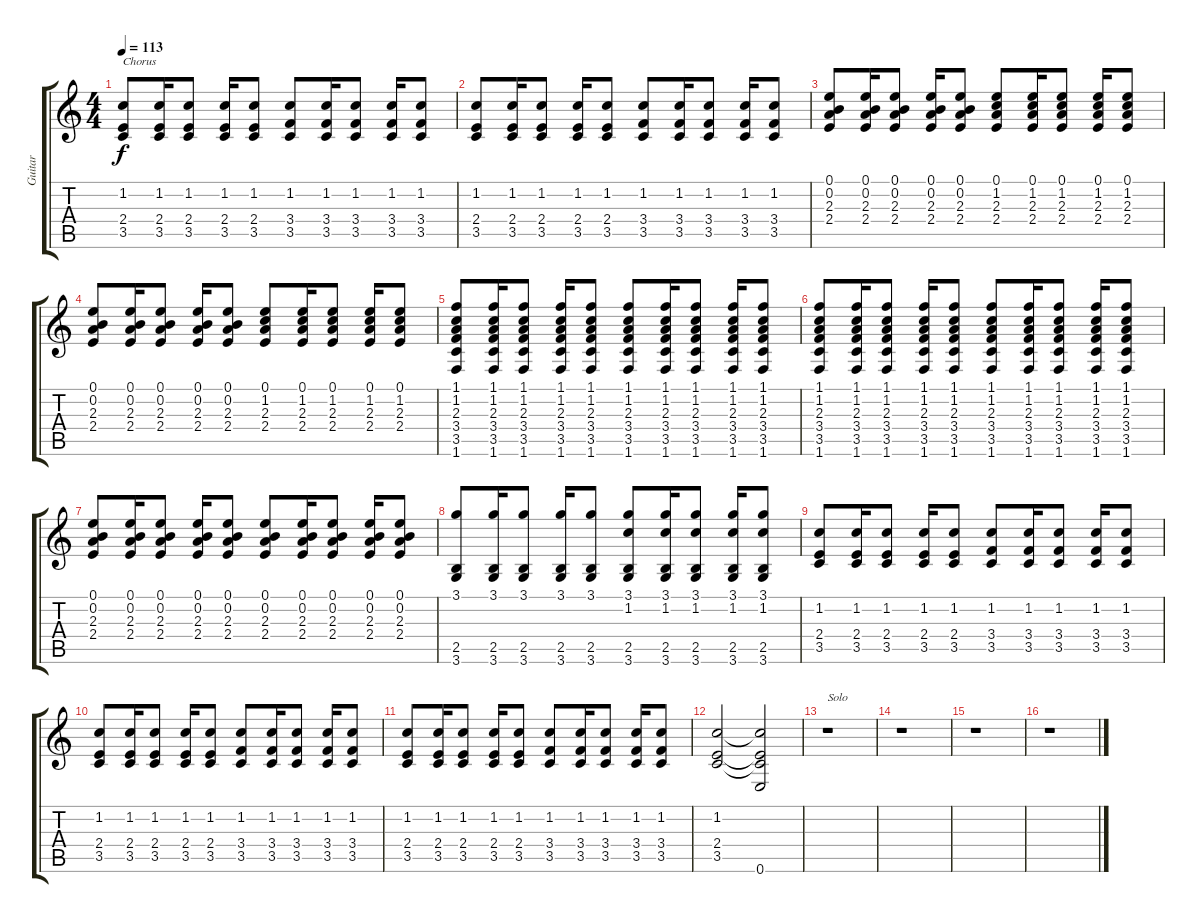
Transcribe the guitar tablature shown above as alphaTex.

\track ("Guitar" "Guitar") {instrument acousticguitarsteel}
\staff {score tabs}
\tuning (E4 B3 G3 D3 A2 E2) {hide}
\ts (4 4)
\tempo 113
\clef g2
\ks c
(1.2 2.4 3.5).8{txt "Chorus" dy f} (1.2 2.4 3.5).16 (1.2 2.4 3.5).8 (1.2 2.4 3.5).16 (1.2 2.4 3.5).8 (1.2 3.4 3.5).8 (1.2 3.4 3.5).16 (1.2 3.4 3.5).8 (1.2 3.4 3.5).16 (1.2 3.4 3.5).8 |
(1.2 2.4 3.5).8 (1.2 2.4 3.5).16 (1.2 2.4 3.5).8 (1.2 2.4 3.5).16 (1.2 2.4 3.5).8 (1.2 3.4 3.5).8 (1.2 3.4 3.5).16 (1.2 3.4 3.5).8 (1.2 3.4 3.5).16 (1.2 3.4 3.5).8 |
(0.1 0.2 2.3 2.4).8 (0.1 0.2 2.3 2.4).16 (0.1 0.2 2.3 2.4).8 (0.1 0.2 2.3 2.4).16 (0.1 0.2 2.3 2.4).8 (0.1 1.2 2.3 2.4).8 (0.1 1.2 2.3 2.4).16 (0.1 1.2 2.3 2.4).8 (0.1 1.2 2.3 2.4).16 (0.1 1.2 2.3 2.4).8 |
(0.1 0.2 2.3 2.4).8 (0.1 0.2 2.3 2.4).16 (0.1 0.2 2.3 2.4).8 (0.1 0.2 2.3 2.4).16 (0.1 0.2 2.3 2.4).8 (0.1 1.2 2.3 2.4).8 (0.1 1.2 2.3 2.4).16 (0.1 1.2 2.3 2.4).8 (0.1 1.2 2.3 2.4).16 (0.1 1.2 2.3 2.4).8 |
(1.1 1.2 2.3 3.4 3.5 1.6).8 (1.1 1.2 2.3 3.4 3.5 1.6).16 (1.1 1.2 2.3 3.4 3.5 1.6).8 (1.1 1.2 2.3 3.4 3.5 1.6).16 (1.1 1.2 2.3 3.4 3.5 1.6).8 (1.1 1.2 2.3 3.4 3.5 1.6).8 (1.1 1.2 2.3 3.4 3.5 1.6).16 (1.1 1.2 2.3 3.4 3.5 1.6).8 (1.1 1.2 2.3 3.4 3.5 1.6).16 (1.1 1.2 2.3 3.4 3.5 1.6).8 |
(1.1 1.2 2.3 3.4 3.5 1.6).8 (1.1 1.2 2.3 3.4 3.5 1.6).16 (1.1 1.2 2.3 3.4 3.5 1.6).8 (1.1 1.2 2.3 3.4 3.5 1.6).16 (1.1 1.2 2.3 3.4 3.5 1.6).8 (1.1 1.2 2.3 3.4 3.5 1.6).8 (1.1 1.2 2.3 3.4 3.5 1.6).16 (1.1 1.2 2.3 3.4 3.5 1.6).8 (1.1 1.2 2.3 3.4 3.5 1.6).16 (1.1 1.2 2.3 3.4 3.5 1.6).8 |
(0.1 0.2 2.3 2.4).8 (0.1 0.2 2.3 2.4).16 (0.1 0.2 2.3 2.4).8 (0.1 0.2 2.3 2.4).16 (0.1 0.2 2.3 2.4).8 (0.1 0.2 2.3 2.4).8 (0.1 0.2 2.3 2.4).16 (0.1 0.2 2.3 2.4).8 (0.1 0.2 2.3 2.4).16 (0.1 0.2 2.3 2.4).8 |
(3.1 2.5 3.6).8 (3.1 2.5 3.6).16 (3.1 2.5 3.6).8 (3.1 2.5 3.6).16 (3.1 2.5 3.6).8 (3.1 1.2 2.5 3.6).8 (3.1 1.2 2.5 3.6).16 (3.1 1.2 2.5 3.6).8 (3.1 1.2 2.5 3.6).16 (3.1 1.2 2.5 3.6).8 |
(1.2 2.4 3.5).8 (1.2 2.4 3.5).16 (1.2 2.4 3.5).8 (1.2 2.4 3.5).16 (1.2 2.4 3.5).8 (1.2 3.4 3.5).8 (1.2 3.4 3.5).16 (1.2 3.4 3.5).8 (1.2 3.4 3.5).16 (1.2 3.4 3.5).8 |
(1.2 2.4 3.5).8 (1.2 2.4 3.5).16 (1.2 2.4 3.5).8 (1.2 2.4 3.5).16 (1.2 2.4 3.5).8 (1.2 3.4 3.5).8 (1.2 3.4 3.5).16 (1.2 3.4 3.5).8 (1.2 3.4 3.5).16 (1.2 3.4 3.5).8 |
(1.2 2.4 3.5).8 (1.2 2.4 3.5).16 (1.2 2.4 3.5).8 (1.2 2.4 3.5).16 (1.2 2.4 3.5).8 (1.2 3.4 3.5).8 (1.2 3.4 3.5).16 (1.2 3.4 3.5).8 (1.2 3.4 3.5).16 (1.2 3.4 3.5).8 |
(1.2 2.4 3.5).2 (1.2{t} 2.4{t} 3.5{t} 0.6).2 |
r.1{txt "Solo"} |
r.1 |
r.1 |
r.1
